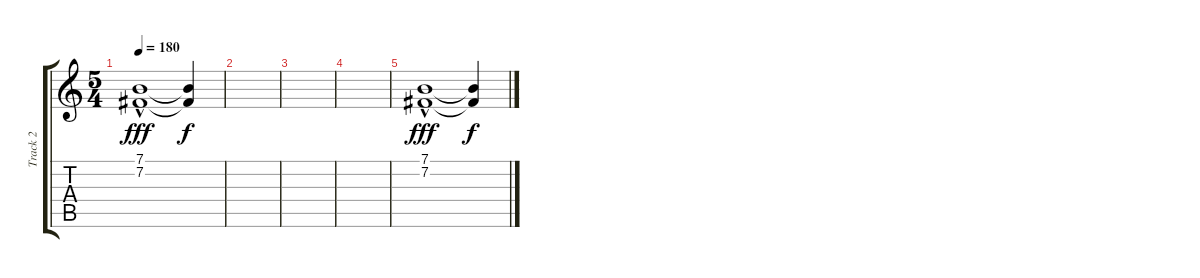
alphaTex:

\track ("Track 2" "Track 2") {instrument tubularbells}
\staff {score tabs}
\tuning (E4 B3 G3 D3 A2 E2) {hide}
\ts (5 4)
\tempo 180
\clef g2
\ks c
(7.1{hac} 7.2{hac}).1{dy fff} (7.1{t} 7.2{t}).4{dy f} |
|
|
|
(7.1{hac} 7.2{hac}).1{dy fff} (7.1{t} 7.2{t}).4{dy f}
